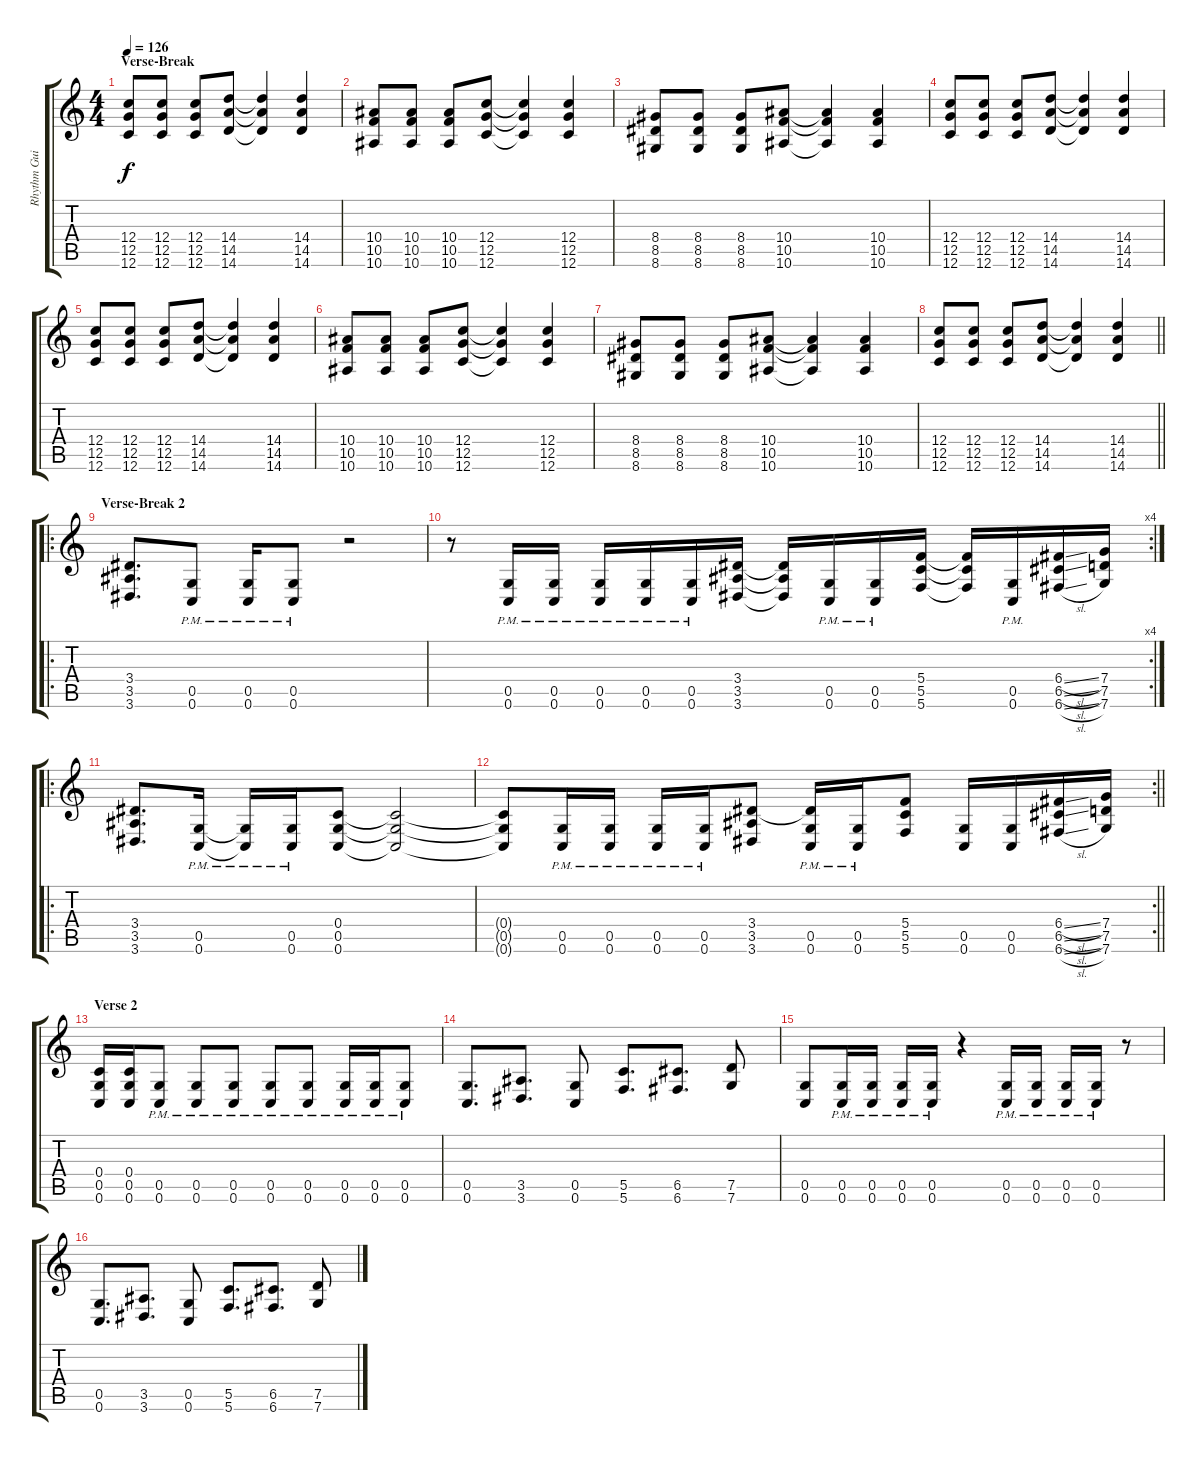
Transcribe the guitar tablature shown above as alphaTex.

\track ("Rhythm Guitar (elec. w/dist.) " "Rhythm Gui") {instrument distortionguitar}
\staff {score tabs}
\tuning (D4 A3 F3 C3 G2 C2) {hide}
\ts (4 4)
\section ("" "Verse-Break")
\tempo 126
\clef g2
\ks c
(12.4 12.5 12.6).8{dy f} (12.4 12.5 12.6).8 (12.4 12.5 12.6).8 (14.4 14.5 14.6).8 (14.4{t} 14.5{t} 14.6{t}).4 (14.4 14.5 14.6).4 |
(10.4 10.5 10.6).8 (10.4 10.5 10.6).8 (10.4 10.5 10.6).8 (12.4 12.5 12.6).8 (12.4{t} 12.5{t} 12.6{t}).4 (12.4 12.5 12.6).4 |
(8.4 8.5 8.6).8 (8.4 8.5 8.6).8 (8.4 8.5 8.6).8 (10.4 10.5 10.6).8 (10.4{t} 10.5{t} 10.6{t}).4 (10.4 10.5 10.6).4 |
(12.4 12.5 12.6).8 (12.4 12.5 12.6).8 (12.4 12.5 12.6).8 (14.4 14.5 14.6).8 (14.4{t} 14.5{t} 14.6{t}).4 (14.4 14.5 14.6).4 |
(12.4 12.5 12.6).8 (12.4 12.5 12.6).8 (12.4 12.5 12.6).8 (14.4 14.5 14.6).8 (14.4{t} 14.5{t} 14.6{t}).4 (14.4 14.5 14.6).4 |
(10.4 10.5 10.6).8 (10.4 10.5 10.6).8 (10.4 10.5 10.6).8 (12.4 12.5 12.6).8 (12.4{t} 12.5{t} 12.6{t}).4 (12.4 12.5 12.6).4 |
(8.4 8.5 8.6).8 (8.4 8.5 8.6).8 (8.4 8.5 8.6).8 (10.4 10.5 10.6).8 (10.4{t} 10.5{t} 10.6{t}).4 (10.4 10.5 10.6).4 |
\barLineRight lightlight
(12.4 12.5 12.6).8 (12.4 12.5 12.6).8 (12.4 12.5 12.6).8 (14.4 14.5 14.6).8 (14.4{t} 14.5{t} 14.6{t}).4 (14.4 14.5 14.6).4 |
\ro
\section ("" "Verse-Break 2")
(3.4 3.5 3.6).8{d} (0.5{pm} 0.6{pm}).8 (0.5{pm} 0.6{pm}).16 (0.5{pm} 0.6{pm}).8 r.2 |
\rc 4
r.8 (0.5 0.6{pm}).16 (0.5 0.6{pm}).16 (0.5 0.6{pm}).16 (0.5 0.6{pm}).16 (0.5 0.6{pm}).16 (3.4 3.5 3.6).16 (3.4{t} 3.5{t} 3.6{t}).16 (0.5 0.6{pm}).16 (0.5 0.6{pm}).16 (5.4 5.5 5.6).16 (5.4{t} 5.5{t} 5.6{t}).16 (0.5 0.6{pm}).16 (6.4{sl} 6.5{sl} 6.6{sl}).16 (7.4 7.5 7.6).16 |
\ro
(3.4 3.5 3.6).8{d} (0.5{pm} 0.6{pm}).16 (0.5{pm t} 0.6{pm t}).16 (0.5{pm} 0.6{pm}).16 (0.4 0.5 0.6).8 (0.4{t} 0.5{t} 0.6{t}).2 |
\rc 2
\barLineRight lightlight
(0.4{t} 0.5{t} 0.6{t}).8 (0.5{pm} 0.6{pm}).16 (0.5{pm} 0.6{pm}).16 (0.5{pm} 0.6{pm}).16 (0.5{pm} 0.6{pm}).16 (3.4 3.5 3.6).8 (3.4{t} 0.5{pm} 0.6{pm}).16 (0.5{pm} 0.6{pm}).16 (5.4 5.5 5.6).8 (0.5 0.6).16 (0.5 0.6).16 (6.4{sl} 6.5{sl} 6.6{sl}).16 (7.4 7.5 7.6).16 |
\section ("" "Verse 2")
(0.4 0.5 0.6).16 (0.4 0.5 0.6).16 (0.5{pm} 0.6{pm}).8 (0.5{pm} 0.6{pm}).8 (0.5{pm} 0.6{pm}).8 (0.5{pm} 0.6{pm}).8 (0.5{pm} 0.6{pm}).8 (0.5{pm} 0.6{pm}).16 (0.5{pm} 0.6{pm}).16 (0.5{pm} 0.6{pm}).8 |
(0.5 0.6).8{d} (3.5 3.6).8{d} (0.5 0.6).8 (5.5 5.6).8{d} (6.5 6.6).8{d} (7.5 7.6).8 |
(0.5 0.6).8 (0.5{pm} 0.6{pm}).16 (0.5{pm} 0.6{pm}).16 (0.5{pm} 0.6{pm}).16 (0.5{pm} 0.6{pm}).16 r.4 (0.5{pm} 0.6).16 (0.5{pm} 0.6).16 (0.5{pm} 0.6).16 (0.5{pm} 0.6{pm}).16 r.8 |
(0.5 0.6).8{d} (3.5 3.6).8{d} (0.5 0.6).8 (5.5 5.6).8{d} (6.5 6.6).8{d} (7.5 7.6).8
